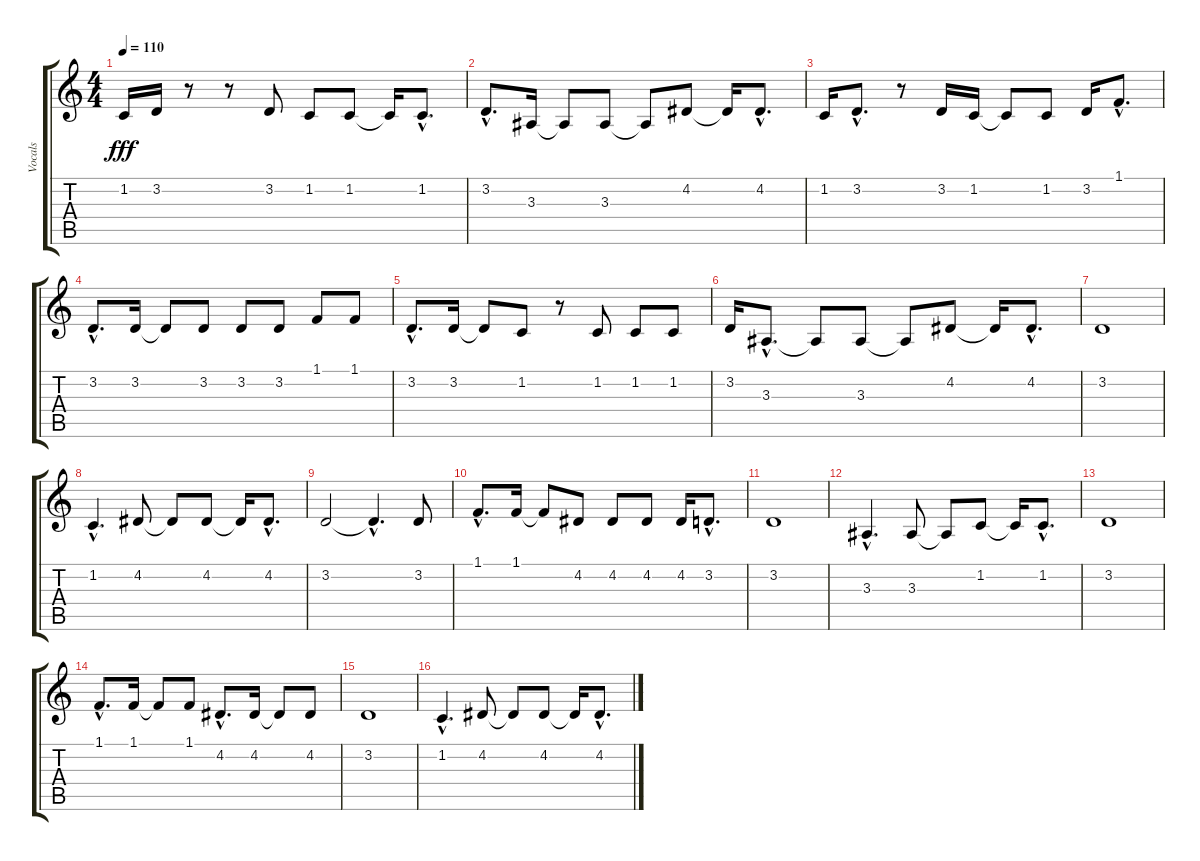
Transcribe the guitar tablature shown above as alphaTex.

\track ("Vocals" "Vocals") {instrument lead2sawtooth}
\staff {score tabs}
\tuning (E4 B3 G3 D3 A2 E2) {hide}
\ts (4 4)
\tempo 110
\clef g2
\ks c
1.2.16{dy fff} 3.2.16 r.8 r.8 3.2.8 1.2.8 1.2.8 1.2{t}.16 1.2{hac}.8{d} |
3.2{hac}.8{d} 3.3.16 3.3{t}.8 3.3.8 3.3{t}.8 4.2.8 4.2{t}.16 4.2{hac}.8{d} |
1.2.16 3.2{hac}.8{d} r.8 3.2.16 1.2.16 1.2{t}.8 1.2.8 3.2.16 1.1{hac}.8{d} |
3.2{hac}.8{d} 3.2.16 3.2{t}.8 3.2.8 3.2.8 3.2.8 1.1.8 1.1.8 |
3.2{hac}.8{d} 3.2.16 3.2{t}.8 1.2.8 r.8 1.2.8 1.2.8 1.2.8 |
3.2.16 3.3{hac}.8{d} 3.3{t}.8 3.3.8 3.3{t}.8 4.2.8 4.2{t}.16 4.2{hac}.8{d} |
3.2.1 |
1.2{hac}.4{d} 4.2.8 4.2{t}.8 4.2.8 4.2{t}.16 4.2{hac}.8{d} |
3.2.2 3.2{hac t}.4{d} 3.2.8 |
1.1{hac}.8{d} 1.1.16 1.1{t}.8 4.2.8 4.2.8 4.2.8 4.2.16 3.2{hac}.8{d} |
3.2.1 |
3.3{hac}.4{d} 3.3.8 3.3{t}.8 1.2.8 1.2{t}.16 1.2{hac}.8{d} |
3.2.1 |
1.1{hac}.8{d} 1.1.16 1.1{t}.8 1.1.8 4.2{hac}.8{d} 4.2.16 4.2{t}.8 4.2.8 |
3.2.1 |
1.2{hac}.4{d} 4.2.8 4.2{t}.8 4.2.8 4.2{t}.16 4.2{hac}.8{d}
